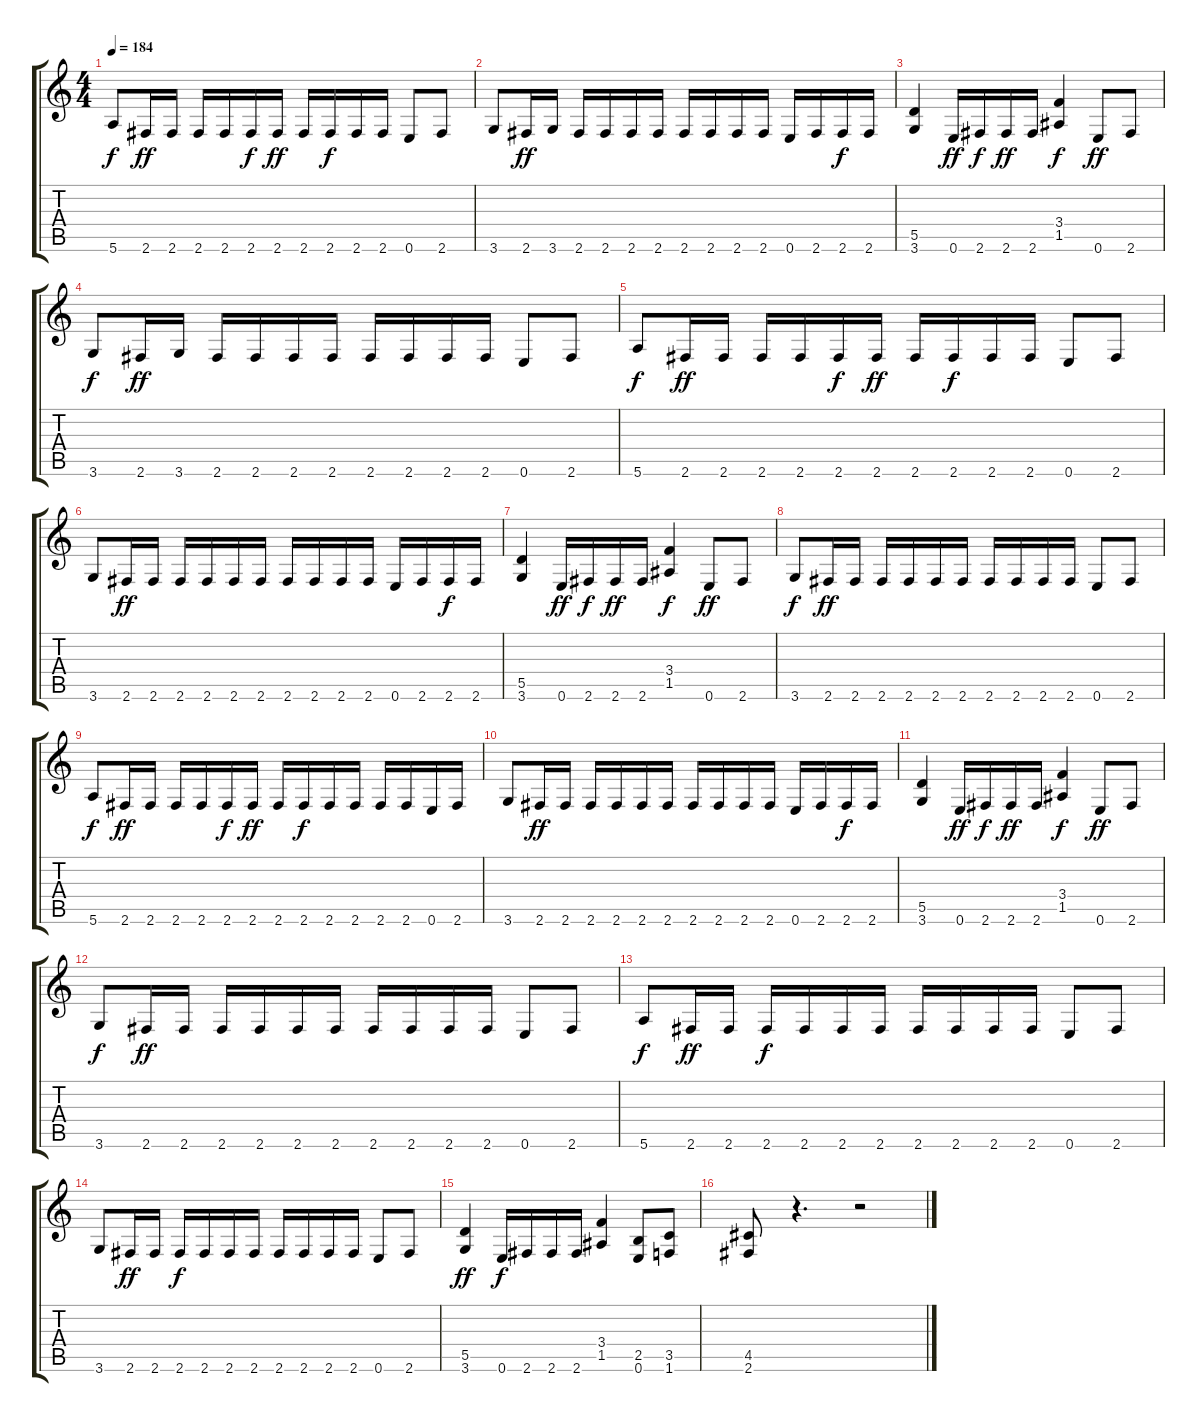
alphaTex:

\track "" {instrument distortionguitar}
\staff {score tabs}
\tuning (E4 B3 G3 D3 A2 E2) {hide}
\ts (4 4)
\tempo 184
\clef g2
\ks c
5.6.8{dy f} 2.6.16{dy ff} 2.6.16 2.6.16 2.6.16 2.6.16{dy f} 2.6.16{dy ff} 2.6.16 2.6.16{dy f} 2.6.16 2.6.16 0.6.8 2.6.8 |
3.6.8 2.6.16{dy ff} 3.6.16 2.6.16 2.6.16 2.6.16 2.6.16 2.6.16 2.6.16 2.6.16 2.6.16 0.6.16 2.6.16 2.6.16{dy f} 2.6.16 |
(5.5 3.6).4 0.6.16{dy ff} 2.6.16{dy f} 2.6.16{dy ff} 2.6.16 (3.4 1.5).4{dy f} 0.6.8{dy ff} 2.6.8 |
3.6.8{dy f} 2.6.16{dy ff} 3.6.16 2.6.16 2.6.16 2.6.16 2.6.16 2.6.16 2.6.16 2.6.16 2.6.16 0.6.8 2.6.8 |
5.6.8{dy f} 2.6.16{dy ff} 2.6.16 2.6.16 2.6.16 2.6.16{dy f} 2.6.16{dy ff} 2.6.16 2.6.16{dy f} 2.6.16 2.6.16 0.6.8 2.6.8 |
3.6.8 2.6.16{dy ff} 2.6.16 2.6.16 2.6.16 2.6.16 2.6.16 2.6.16 2.6.16 2.6.16 2.6.16 0.6.16 2.6.16 2.6.16{dy f} 2.6.16 |
(5.5 3.6).4 0.6.16{dy ff} 2.6.16{dy f} 2.6.16{dy ff} 2.6.16 (3.4 1.5).4{dy f} 0.6.8{dy ff} 2.6.8 |
3.6.8{dy f} 2.6.16{dy ff} 2.6.16 2.6.16 2.6.16 2.6.16 2.6.16 2.6.16 2.6.16 2.6.16 2.6.16 0.6.8 2.6.8 |
5.6.8{dy f} 2.6.16{dy ff} 2.6.16 2.6.16 2.6.16 2.6.16{dy f} 2.6.16{dy ff} 2.6.16 2.6.16{dy f} 2.6.16 2.6.16 2.6.16 2.6.16 0.6.16 2.6.16 |
3.6.8 2.6.16{dy ff} 2.6.16 2.6.16 2.6.16 2.6.16 2.6.16 2.6.16 2.6.16 2.6.16 2.6.16 0.6.16 2.6.16 2.6.16{dy f} 2.6.16 |
(5.5 3.6).4 0.6.16{dy ff} 2.6.16{dy f} 2.6.16{dy ff} 2.6.16 (3.4 1.5).4{dy f} 0.6.8{dy ff} 2.6.8 |
3.6.8{dy f} 2.6.16{dy ff} 2.6.16 2.6.16 2.6.16 2.6.16 2.6.16 2.6.16 2.6.16 2.6.16 2.6.16 0.6.8 2.6.8 |
5.6.8{dy f} 2.6.16{dy ff} 2.6.16 2.6.16{dy f} 2.6.16 2.6.16 2.6.16 2.6.16 2.6.16 2.6.16 2.6.16 0.6.8 2.6.8 |
3.6.8 2.6.16{dy ff} 2.6.16 2.6.16{dy f} 2.6.16 2.6.16 2.6.16 2.6.16 2.6.16 2.6.16 2.6.16 0.6.8 2.6.8 |
(5.5 3.6).4{dy ff} 0.6.16{dy f} 2.6.16 2.6.16 2.6.16 (3.4 1.5).4 (2.5 0.6).8 (3.5 1.6).8 |
(4.5 2.6).8 r.4{d} r.2
